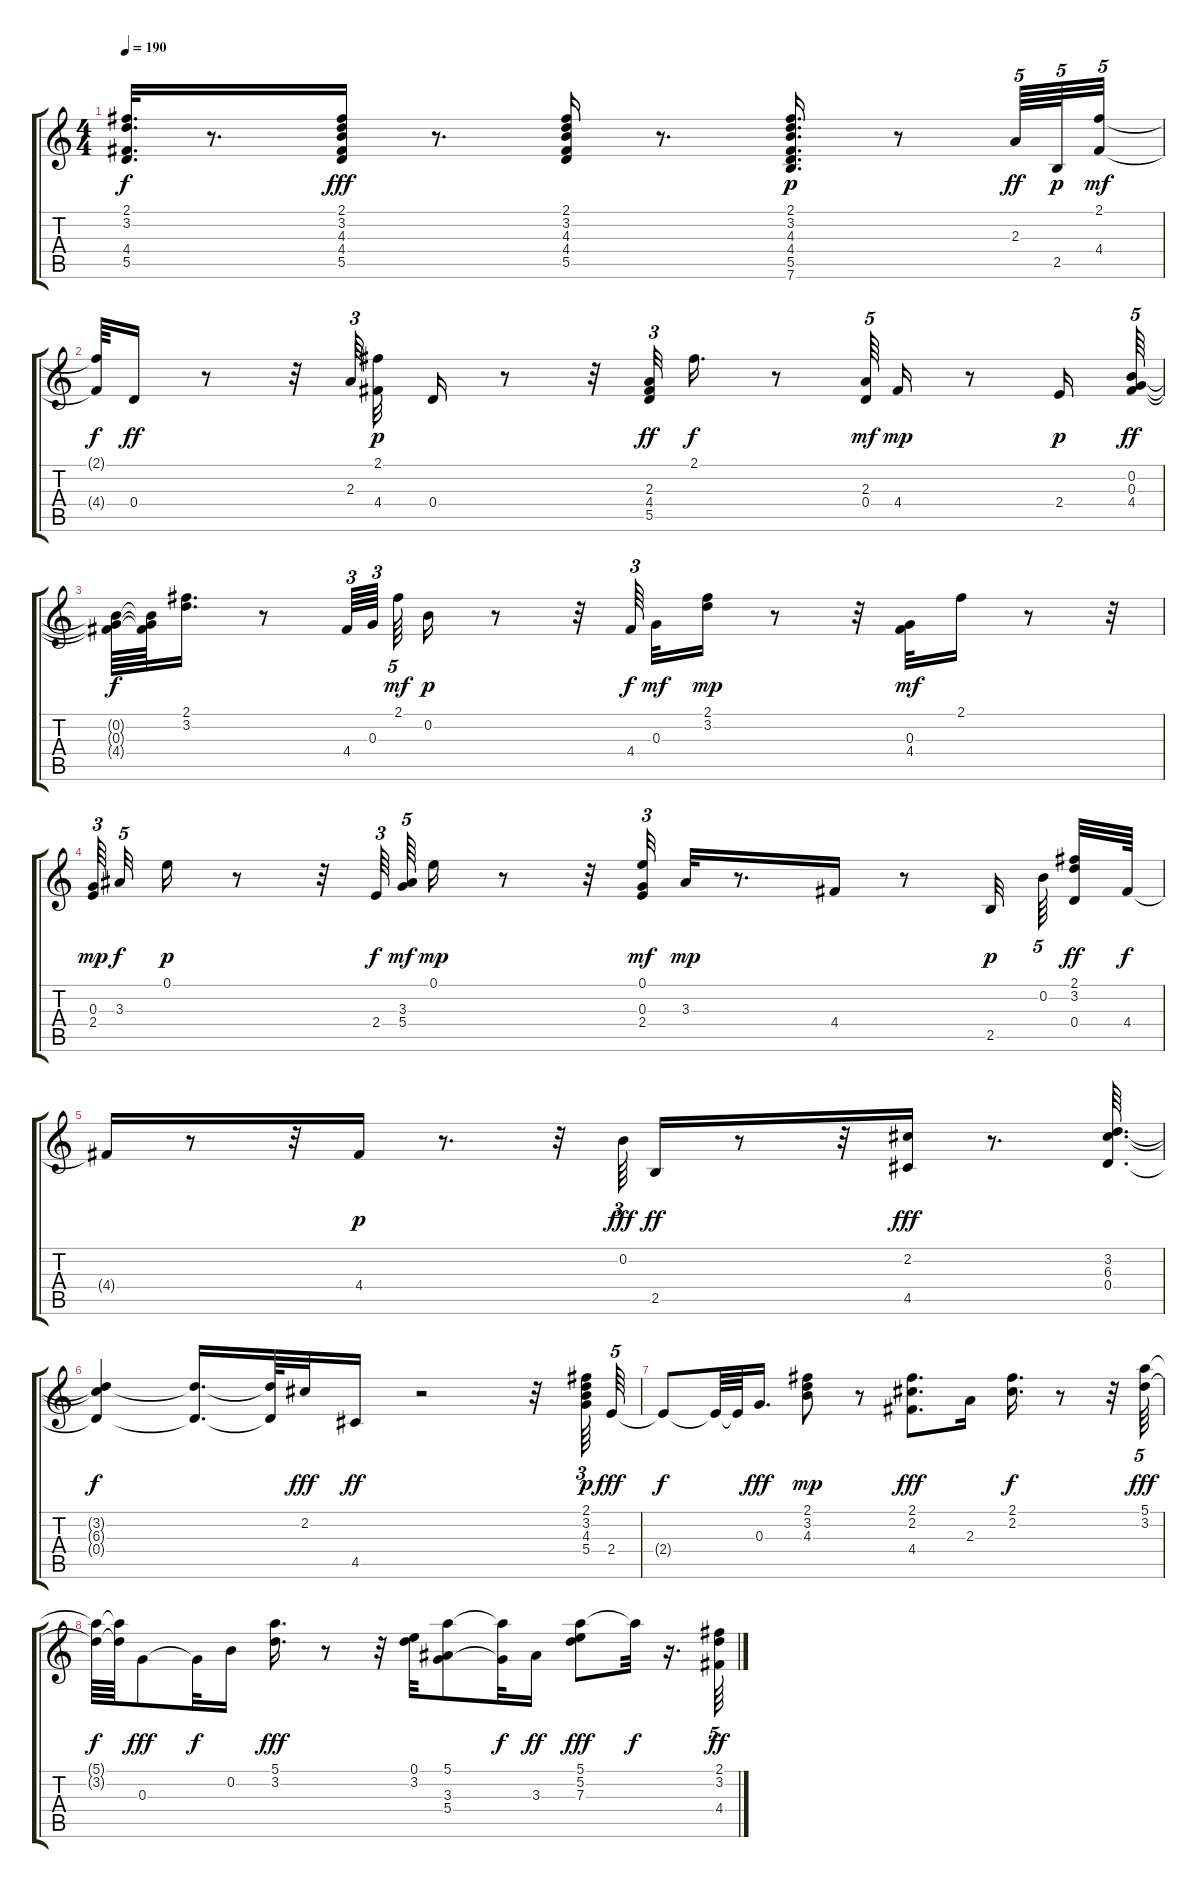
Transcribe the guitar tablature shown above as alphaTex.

\track "" {instrument electricguitarjazz}
\staff {score tabs}
\tuning (E4 B3 G3 D3 A2 E2) {hide}
\ts (4 4)
\tempo 190
\clef g2
\ks c
(2.1{t} 3.2{t} 4.4{t} 5.5{t}).32{d dy f} r.8{d} (2.1 3.2 4.3 4.4 5.5).16{dy fff} r.8{d} (2.1 3.2 4.3 4.4 5.5).16 r.8{d} (2.1 3.2 4.3 4.4 5.5 7.6).16{d dy p} r.8 2.3.64{tu (5 4) dy ff} 2.5.64{tu (5 4) dy p} (2.1 4.4).32{tu (5 4) dy mf} |
(2.1{t} 4.4{t}).64{dy f} 0.4.16{dy ff} r.8 r.32 2.3.64{tu (3 2)} (2.1 4.4).32{dy p} 0.4.16 r.8 r.32 (2.3 4.4 5.5).32{tu (3 2) dy ff} 2.1.16{d dy f} r.8 (2.3 0.4).64{tu (5 4) dy mf} 4.4.16{dy mp} r.8 2.4.16{dy p} (0.2 0.3 4.4).64{tu (5 4) dy ff} |
(0.2{t} 0.3{t} 4.4{t}).64{dy f} (0.2{t} 0.3{t} 4.4{t}).64 (2.1 3.2).16{d} r.8 4.4.64{tu (3 2)} 0.3.64{tu (3 2)} 2.1.64{tu (5 4) dy mf} 0.2.16{dy p} r.8 r.32 4.4.64{tu (3 2) dy f} 0.3.32{dy mf} (2.1 3.2).16{dy mp} r.8 r.32 (0.3 4.4).32{dy mf} 2.1.16 r.8 r.32 |
(0.3 2.4).64{tu (3 2) dy mp} 3.3.32{tu (5 4) dy f} 0.1.16{dy p} r.8 r.32 2.4.64{tu (3 2) dy f} (3.3 5.4).64{tu (5 4) dy mf} 0.1.16{dy mp} r.8 r.32 (0.1 0.3 2.4).32{tu (3 2) dy mf} 3.3.32{dy mp} r.8{d} 4.4.16 r.8 2.5.32{dy p} 0.2.64{tu (5 4)} (2.1 3.2 0.4).32{dy ff} 4.4.64{dy f} |
4.4{t}.16 r.8 r.32 4.4.16{dy p} r.8{d} r.32 0.2.64{tu (3 2) dy fff} 2.5.16{dy ff} r.8 r.32 (2.2 4.5).16{dy fff} r.8{d} (3.2 6.3 0.4).64{d} |
(3.2{t} 6.3{t} 0.4{t}).4{dy f} (3.2{t} 0.4{t}).16{d} (3.2{t} 0.4{t}).64 2.2.32{dy fff} 4.5.16{dy ff} r.2 r.32 (2.1 3.2 4.3 5.4).64{tu (3 2) dy p} 2.4.64{tu (5 4) dy fff} |
2.4{t}.8{dy f} 2.4{t}.64 2.4{t}.64 0.3.16{d dy fff} (2.1 3.2 4.3).8{dy mp} r.8 (2.1 2.2 4.4).8{d dy fff} 2.3.16 (2.1 2.2).16{d dy f} r.8 r.32 (5.1 3.2).64{tu (5 4) dy fff} |
(5.1{t} 3.2{t}).64{dy f} (5.1{t} 3.2{t}).64 0.3.8{dy fff} 0.3{t}.32{dy f} 0.2.16 (5.1 3.2).16{d dy fff} r.8 r.32 (0.1 3.2).32 (5.1 3.3 5.4).8 (5.1{t} 5.4{t}).32{dy f} 3.3.16{dy ff} (5.1 5.2 7.3).8{dy fff} 5.1{t}.32{dy f} r.16{d} (2.1 3.2 4.4).64{tu (5 4) dy ff}
